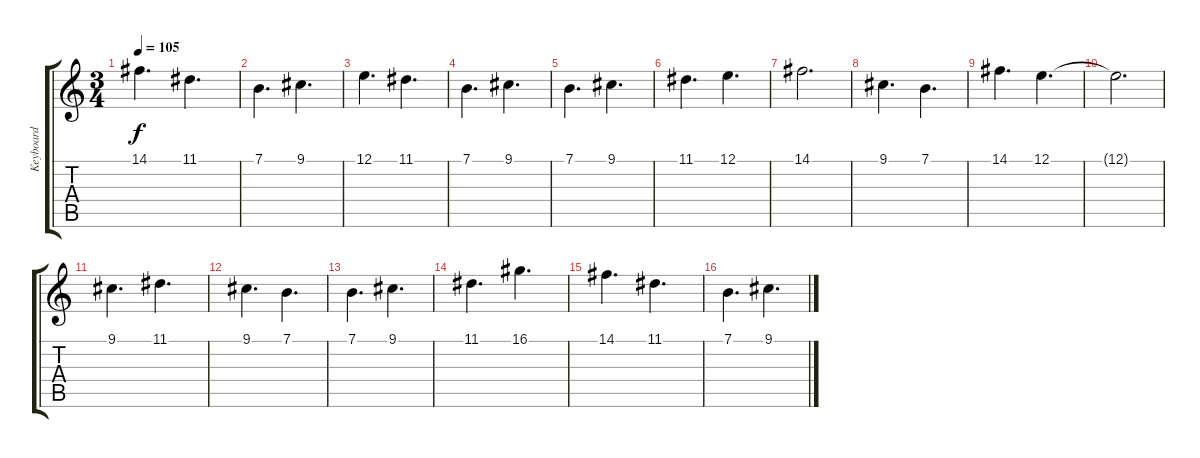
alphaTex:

\track ("Keyboard" "Keyboard") {instrument acousticgrandpiano}
\staff {score tabs}
\tuning (E4 B3 G3 D3 A2 E2) {hide}
\ts (3 4)
\tempo 105
\clef g2
\ks c
14.1.4{d dy f} 11.1.4{d} |
7.1.4{d} 9.1.4{d} |
12.1.4{d} 11.1.4{d} |
7.1.4{d} 9.1.4{d} |
7.1.4{d} 9.1.4{d} |
11.1.4{d} 12.1.4{d} |
14.1.2{d} |
9.1.4{d} 7.1.4{d} |
14.1.4{d} 12.1.4{d} |
12.1{t}.2{d} |
9.1.4{d} 11.1.4{d} |
9.1.4{d} 7.1.4{d} |
7.1.4{d} 9.1.4{d} |
11.1.4{d} 16.1.4{d} |
14.1.4{d} 11.1.4{d} |
7.1.4{d} 9.1.4{d}
